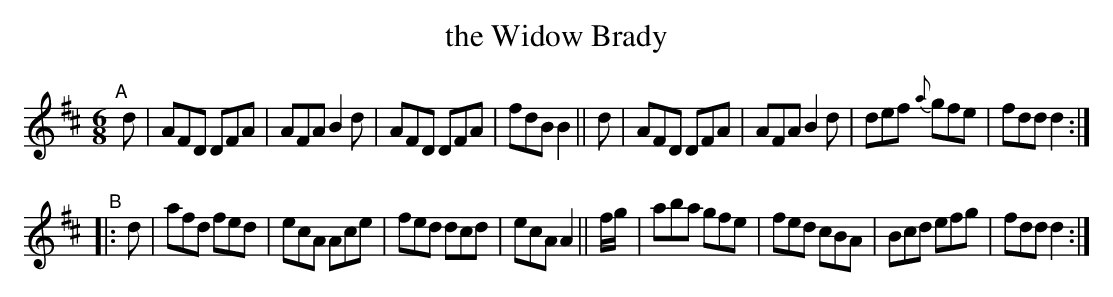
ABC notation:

X:1
T: the Widow Brady
M: 6/8
L: 1/8
K: D
"^A"\
[|]d | AFD DFA | AFA B2d | AFD DFA | fdB B2 \
|| d | AFD DFA | AFA B2d | def {a}gfe | fdd d2 :|
"^B"\
|:   d  | afd fed | ecA Ace | fed dcd | ecA A2 \
|| f/g/ | aba gfe | fed cBA | Bcd efg | fdd d2 :|
